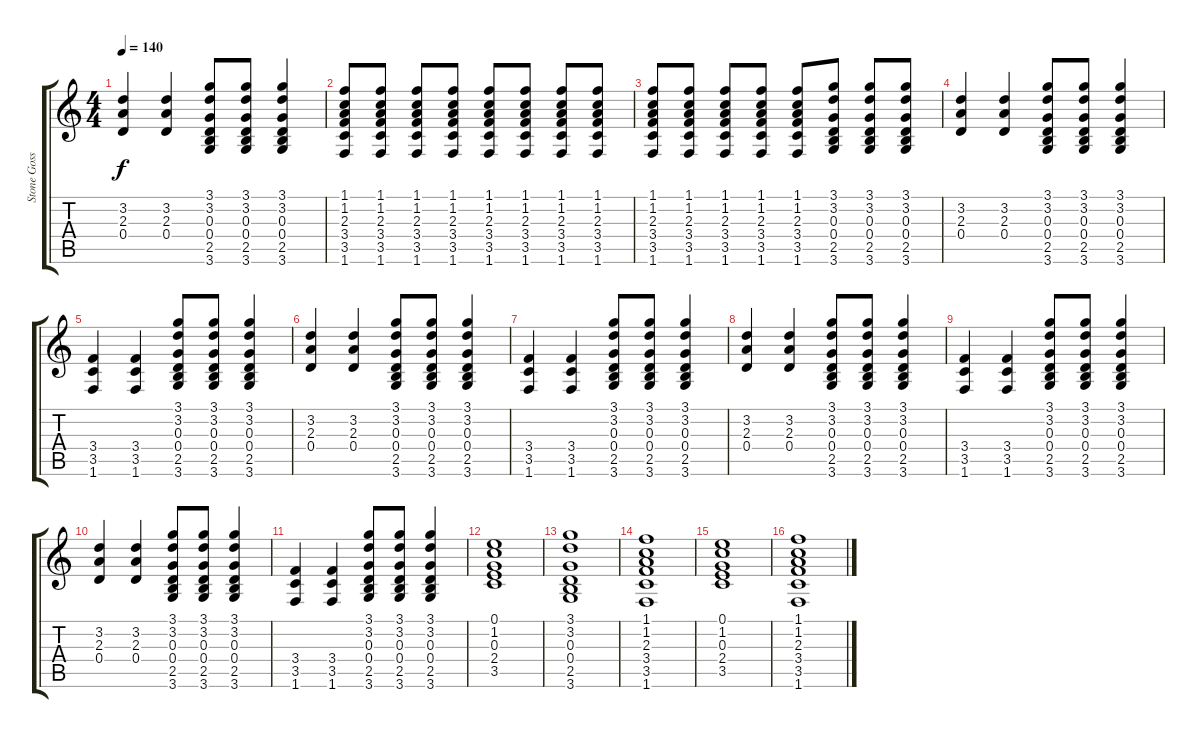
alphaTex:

\track ("Stone Gossard" "Stone Goss") {instrument distortionguitar}
\staff {score tabs}
\tuning (E4 B3 G3 D3 A2 E2) {hide}
\ts (4 4)
\tempo 140
\clef g2
\ks c
(3.2 2.3 0.4).4{dy f} (3.2 2.3 0.4).4 (3.1 3.2 0.3 0.4 2.5 3.6).8 (3.1 3.2 0.3 0.4 2.5 3.6).8 (3.1 3.2 0.3 0.4 2.5 3.6).4 |
(1.1 1.2 2.3 3.4 3.5 1.6).8 (1.1 1.2 2.3 3.4 3.5 1.6).8 (1.1 1.2 2.3 3.4 3.5 1.6).8 (1.1 1.2 2.3 3.4 3.5 1.6).8 (1.1 1.2 2.3 3.4 3.5 1.6).8 (1.1 1.2 2.3 3.4 3.5 1.6).8 (1.1 1.2 2.3 3.4 3.5 1.6).8 (1.1 1.2 2.3 3.4 3.5 1.6).8 |
(1.1 1.2 2.3 3.4 3.5 1.6).8 (1.1 1.2 2.3 3.4 3.5 1.6).8 (1.1 1.2 2.3 3.4 3.5 1.6).8 (1.1 1.2 2.3 3.4 3.5 1.6).8 (1.1 1.2 2.3 3.4 3.5 1.6).8 (3.1 3.2 0.3 0.4 2.5 3.6).8 (3.1 3.2 0.3 0.4 2.5 3.6).8 (3.1 3.2 0.3 0.4 2.5 3.6).8 |
(3.2 2.3 0.4).4 (3.2 2.3 0.4).4 (3.1 3.2 0.3 0.4 2.5 3.6).8 (3.1 3.2 0.3 0.4 2.5 3.6).8 (3.1 3.2 0.3 0.4 2.5 3.6).4 |
(3.4 3.5 1.6).4 (3.4 3.5 1.6).4 (3.1 3.2 0.3 0.4 2.5 3.6).8 (3.1 3.2 0.3 0.4 2.5 3.6).8 (3.1 3.2 0.3 0.4 2.5 3.6).4 |
(3.2 2.3 0.4).4 (3.2 2.3 0.4).4 (3.1 3.2 0.3 0.4 2.5 3.6).8 (3.1 3.2 0.3 0.4 2.5 3.6).8 (3.1 3.2 0.3 0.4 2.5 3.6).4 |
(3.4 3.5 1.6).4 (3.4 3.5 1.6).4 (3.1 3.2 0.3 0.4 2.5 3.6).8 (3.1 3.2 0.3 0.4 2.5 3.6).8 (3.1 3.2 0.3 0.4 2.5 3.6).4 |
(3.2 2.3 0.4).4 (3.2 2.3 0.4).4 (3.1 3.2 0.3 0.4 2.5 3.6).8 (3.1 3.2 0.3 0.4 2.5 3.6).8 (3.1 3.2 0.3 0.4 2.5 3.6).4 |
(3.4 3.5 1.6).4 (3.4 3.5 1.6).4 (3.1 3.2 0.3 0.4 2.5 3.6).8 (3.1 3.2 0.3 0.4 2.5 3.6).8 (3.1 3.2 0.3 0.4 2.5 3.6).4 |
(3.2 2.3 0.4).4 (3.2 2.3 0.4).4 (3.1 3.2 0.3 0.4 2.5 3.6).8 (3.1 3.2 0.3 0.4 2.5 3.6).8 (3.1 3.2 0.3 0.4 2.5 3.6).4 |
(3.4 3.5 1.6).4 (3.4 3.5 1.6).4 (3.1 3.2 0.3 0.4 2.5 3.6).8 (3.1 3.2 0.3 0.4 2.5 3.6).8 (3.1 3.2 0.3 0.4 2.5 3.6).4 |
(0.1 1.2 0.3 2.4 3.5).1 |
(3.1 3.2 0.3 0.4 2.5 3.6).1 |
(1.1 1.2 2.3 3.4 3.5 1.6).1 |
(0.1 1.2 0.3 2.4 3.5).1 |
(1.1 1.2 2.3 3.4 3.5 1.6).1
